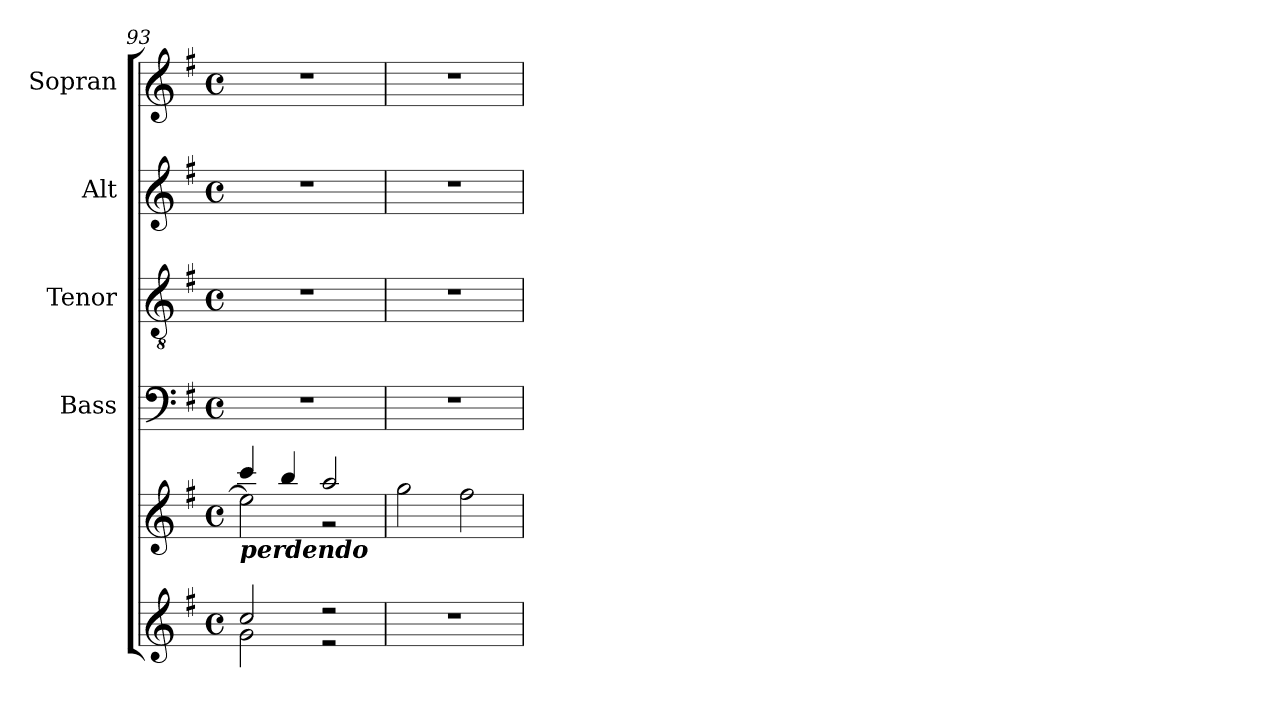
**kern	**kern	**kern	**kern	**kern	**kern
*part5	*part5	*part4	*part3	*part2	*part1
*staff6	*staff5	*staff4	*staff3	*staff2	*staff1
*	*	*I"Bass	*I"Tenor	*I"Alt	*I"Sopran
*	*	*I'B.	*I'T.	*I'A.	*I'S.
*clefG2	*clefG2	*clefF4	*clefGv2	*clefG2	*clefG2
*k[f#]	*k[f#]	*k[f#]	*k[f#]	*k[f#]	*k[f#]
*G:	*G:	*G:	*G:	*G:	*G:
*M4/4	*M4/4	*M4/4	*M4/4	*M4/4	*M4/4
*met(c)	*met(c)	*met(c)	*met(c)	*met(c)	*met(c)
=93	=93	=93	=93	=93	=93
*^	*^	*	*	*	*
!	!	!LO:TX:b:Bi:t=perdendo	!	!	!	!	!
2cc/	2g\	4ccc/	2ee\]	1r	1r	1r	1r
.	.	4bb/	.	.	.	.	.
2r	2r	2aa/	2r	.	.	.	.
*v	*v	*	*	*	*	*	*
*	*v	*v	*	*	*	*
=94	=94	=94	=94	=94	=94
1r	2gg\	1r	1r	1r	1r
.	2ff#\	.	.	.	.
=	=	=	=	=	=
*-	*-	*-	*-	*-	*-
